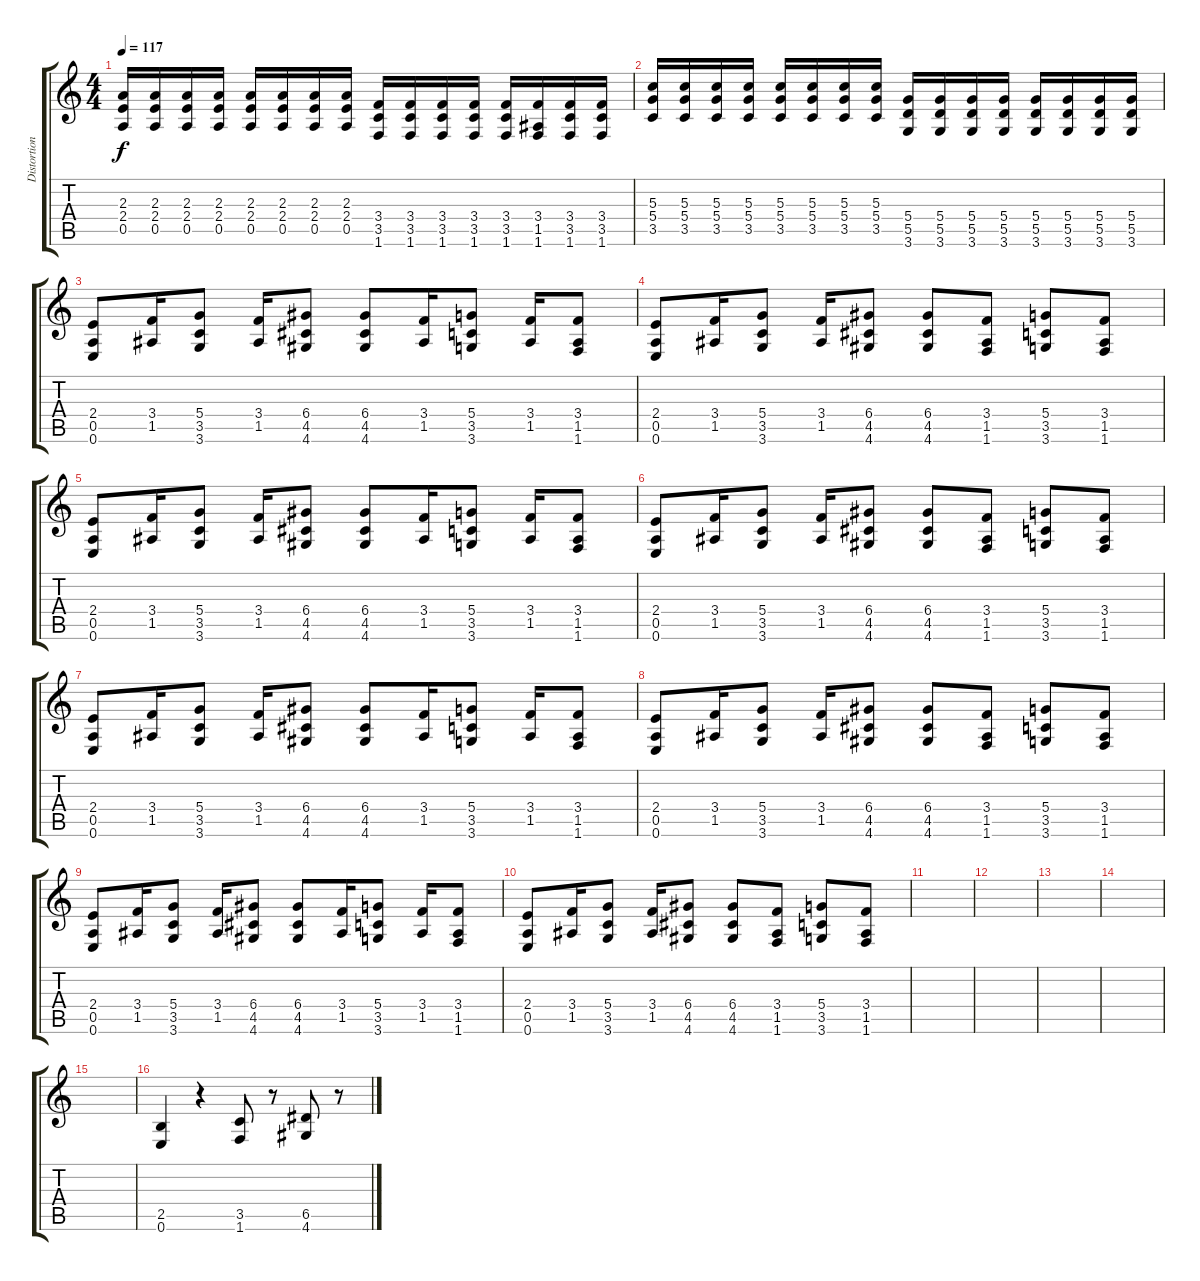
\track ("Distortion" "Distortion") {instrument distortionguitar}
\staff {score tabs}
\tuning (E4 B3 G3 D3 A2 E2) {hide}
\ts (4 4)
\tempo 117
\clef g2
\ks c
(2.3 2.4 0.5).16{dy f} (2.3 2.4 0.5).16 (2.3 2.4 0.5).16 (2.3 2.4 0.5).16 (2.3 2.4 0.5).16 (2.3 2.4 0.5).16 (2.3 2.4 0.5).16 (2.3 2.4 0.5).16 (3.4 3.5 1.6).16 (3.4 3.5 1.6).16 (3.4 3.5 1.6).16 (3.4 3.5 1.6).16 (3.4 3.5 1.6).16 (3.4 1.5 1.6).16 (3.4 3.5 1.6).16 (3.4 3.5 1.6).16 |
(5.3 5.4 3.5).16 (5.3 5.4 3.5).16 (5.3 5.4 3.5).16 (5.3 5.4 3.5).16 (5.3 5.4 3.5).16 (5.3 5.4 3.5).16 (5.3 5.4 3.5).16 (5.3 5.4 3.5).16 (5.4 5.5 3.6).16 (5.4 5.5 3.6).16 (5.4 5.5 3.6).16 (5.4 5.5 3.6).16 (5.4 5.5 3.6).16 (5.4 5.5 3.6).16 (5.4 5.5 3.6).16 (5.4 5.5 3.6).16 |
(2.4 0.5 0.6).8 (3.4 1.5).16 (5.4 3.5 3.6).8 (3.4 1.5).16 (6.4 4.5 4.6).8 (6.4 4.5 4.6).8 (3.4 1.5).16 (5.4 3.5 3.6).8 (3.4 1.5).16 (3.4 1.5 1.6).8 |
(2.4 0.5 0.6).8 (3.4 1.5).16 (5.4 3.5 3.6).8 (3.4 1.5).16 (6.4 4.5 4.6).8 (6.4 4.5 4.6).8 (3.4 1.5 1.6).8 (5.4 3.5 3.6).8 (3.4 1.5 1.6).8 |
(2.4 0.5 0.6).8 (3.4 1.5).16 (5.4 3.5 3.6).8 (3.4 1.5).16 (6.4 4.5 4.6).8 (6.4 4.5 4.6).8 (3.4 1.5).16 (5.4 3.5 3.6).8 (3.4 1.5).16 (3.4 1.5 1.6).8 |
(2.4 0.5 0.6).8 (3.4 1.5).16 (5.4 3.5 3.6).8 (3.4 1.5).16 (6.4 4.5 4.6).8 (6.4 4.5 4.6).8 (3.4 1.5 1.6).8 (5.4 3.5 3.6).8 (3.4 1.5 1.6).8 |
(2.4 0.5 0.6).8 (3.4 1.5).16 (5.4 3.5 3.6).8 (3.4 1.5).16 (6.4 4.5 4.6).8 (6.4 4.5 4.6).8 (3.4 1.5).16 (5.4 3.5 3.6).8 (3.4 1.5).16 (3.4 1.5 1.6).8 |
(2.4 0.5 0.6).8 (3.4 1.5).16 (5.4 3.5 3.6).8 (3.4 1.5).16 (6.4 4.5 4.6).8 (6.4 4.5 4.6).8 (3.4 1.5 1.6).8 (5.4 3.5 3.6).8 (3.4 1.5 1.6).8 |
(2.4 0.5 0.6).8 (3.4 1.5).16 (5.4 3.5 3.6).8 (3.4 1.5).16 (6.4 4.5 4.6).8 (6.4 4.5 4.6).8 (3.4 1.5).16 (5.4 3.5 3.6).8 (3.4 1.5).16 (3.4 1.5 1.6).8 |
(2.4 0.5 0.6).8 (3.4 1.5).16 (5.4 3.5 3.6).8 (3.4 1.5).16 (6.4 4.5 4.6).8 (6.4 4.5 4.6).8 (3.4 1.5 1.6).8 (5.4 3.5 3.6).8 (3.4 1.5 1.6).8 |
|
|
|
|
|
(2.5 0.6).4 r.4 (3.5 1.6).8 r.8 (6.5 4.6).8 r.8
